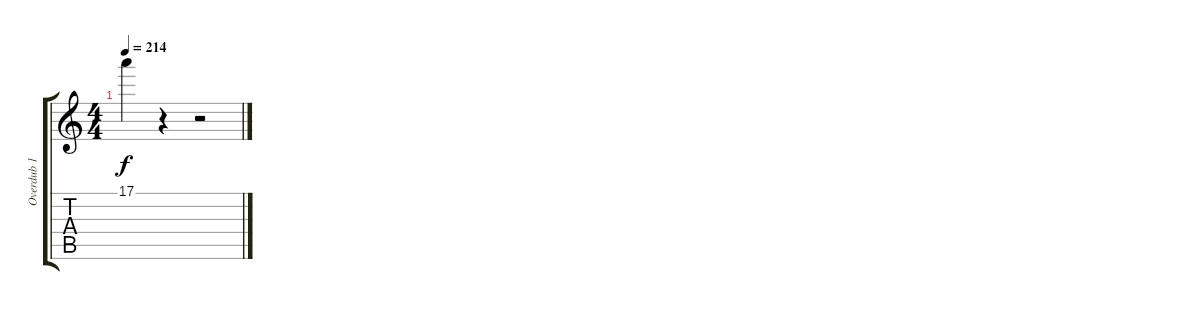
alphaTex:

\track ("Overdub 1" "Overdub 1") {instrument distortionguitar}
\staff {score tabs}
\tuning (E4 B3 G3 D3 A2 E2) {hide}
\ts (4 4)
\tempo 214
\clef g2
\ks c
17.1.4{dy f} r.4 r.2
